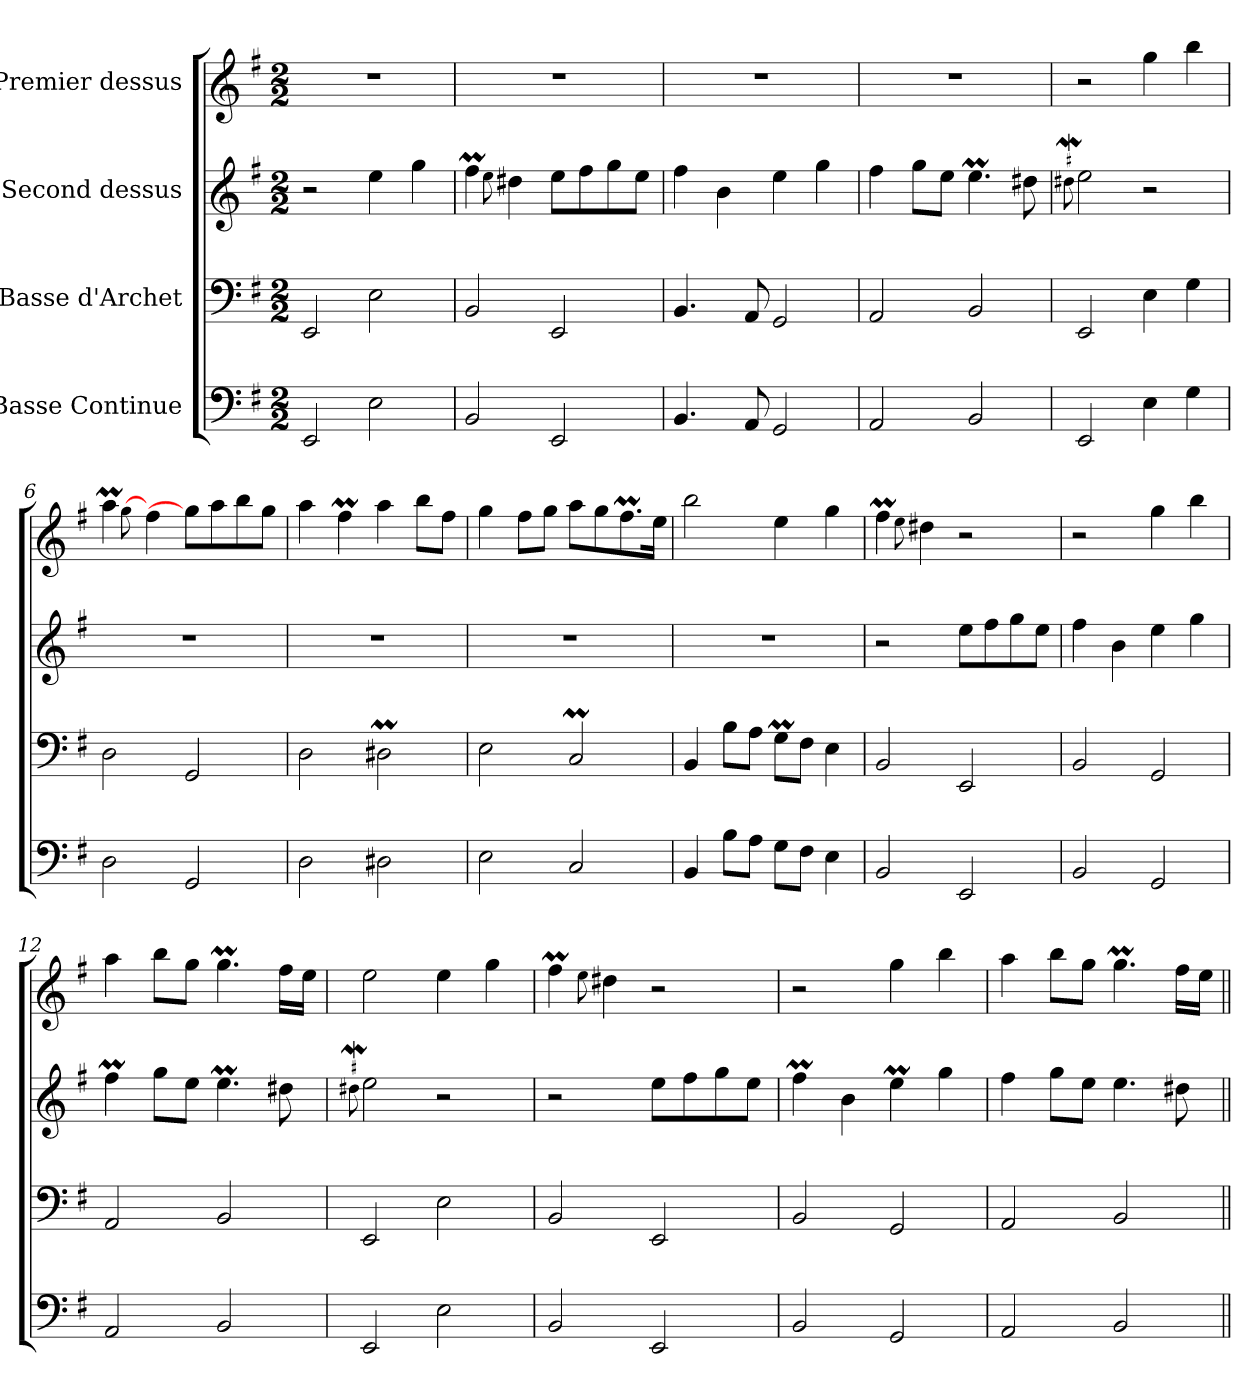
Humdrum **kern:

**kern	**kern	**kern	**kern
*part4	*part3	*part2	*part1
*staff4	*staff3	*staff2	*staff1
*I"Basse Continue	*I"Basse d'Archet	*I"Second dessus	*I"Premier dessus
*clefF4	*clefF4	*clefG2	*clefG2
*k[f#]	*k[f#]	*k[f#]	*k[f#]
*G:	*G:	*G:	*G:
*M2/2	*M2/2	*M2/2	*M2/2
=1	=1	=1	=1
2EE/	2EE/	2r	1r
2E\	2E\	4ee\	.
.	.	4gg\	.
=2	=2	=2	=2
2BB/	2BB/	4ff#m\	1r
.	.	8qqee\	.
.	.	4dd#X\	.
2EE/	2EE/	8ee\L	.
.	.	8ff#\	.
.	.	8gg\	.
.	.	8ee\J	.
=3	=3	=3	=3
4.BB/	4.BB/	4ff#\	1r
.	.	4b\	.
8AA/	8AA/	.	.
2GG/	2GG/	4ee\	.
.	.	4gg\	.
=4	=4	=4	=4
2AA/	2AA/	4ff#\	1r
.	.	8gg\L	.
.	.	8ee\J	.
2BB/	2BB/	4.eeM\	.
.	.	8dd#X\	.
!!LO:LB:g=z
=5	=5	=5	=5
.	.	8qqdd#XW\	.
2EE/	2EE/	2ee\	2r
4E\	4E\	2r	4gg\
4G\	4G\	.	4bb\
=6	=6	=6	=6
2D\	2D\	1r	4aaM\
.	.	.	[8qqgg\
.	.	.	4ff#\
2GG/	2GG/	.	8gg\L]
.	.	.	8aa\
.	.	.	8bb\
.	.	.	8gg\J
=7	=7	=7	=7
2D\	2D\	1r	4aa\
.	.	.	4ff#m\
2D#X\	2D#Xm\	.	4aa\
.	.	.	8bb\L
.	.	.	8ff#\J
=8	=8	=8	=8
2E\	2E\	1r	4gg\
.	.	.	8ff#\L
.	.	.	8gg\J
2C/	2CM/	.	8aa\L
.	.	.	8gg\
.	.	.	8.ff#m\
.	.	.	16ee\Jk
!!LO:LB:g=z
=9	=9	=9	=9
4BB/	4BB/	1r	2bb\
8B\L	8B\L	.	.
8A\J	8A\J	.	.
8G\L	8GM\L	.	4ee\
8F#\J	8F#\J	.	.
4E\	4E\	.	4gg\
=10	=10	=10	=10
2BB/	2BB/	2r	4ff#m\
.	.	.	8qqee\
.	.	.	4dd#X\
2EE/	2EE/	8ee\L	2r
.	.	8ff#\	.
.	.	8gg\	.
.	.	8ee\J	.
=11	=11	=11	=11
2BB/	2BB/	4ff#\	2r
.	.	4b\	.
2GG/	2GG/	4ee\	4gg\
.	.	4gg\	4bb\
=12	=12	=12	=12
2AA/	2AA/	4ff#m\	4aa\
.	.	8gg\L	8bb\L
.	.	8ee\J	8gg\J
2BB/	2BB/	4.eeM\	4.ggM\
.	.	8dd#X\	16ff#\LL
.	.	.	16ee\JJ
!!LO:LB:g=z
=13	=13	=13	=13
.	.	8qqdd#XW\	.
2EE/	2EE/	2ee\	2ee\
2E\	2E\	2r	4ee\
.	.	.	4gg\
=14	=14	=14	=14
2BB/	2BB/	2r	4ff#m\
.	.	.	8qqee\
.	.	.	4dd#X\
2EE/	2EE/	8ee\L	2r
.	.	8ff#\	.
.	.	8gg\	.
.	.	8ee\J	.
=15	=15	=15	=15
2BB/	2BB/	4ff#m\	2r
.	.	4b\	.
2GG/	2GG/	4eeM\	4gg\
.	.	4gg\	4bb\
=16	=16	=16	=16
2AA/	2AA/	4ff#\	4aa\
.	.	8gg\L	8bb\L
.	.	8ee\J	8gg\J
2BB/	2BB/	4.ee\	4.ggM\
.	.	8dd#X\	16ff#\LL
.	.	.	16ee\JJ
=||	=||	=||	=||
*-	*-	*-	*-
